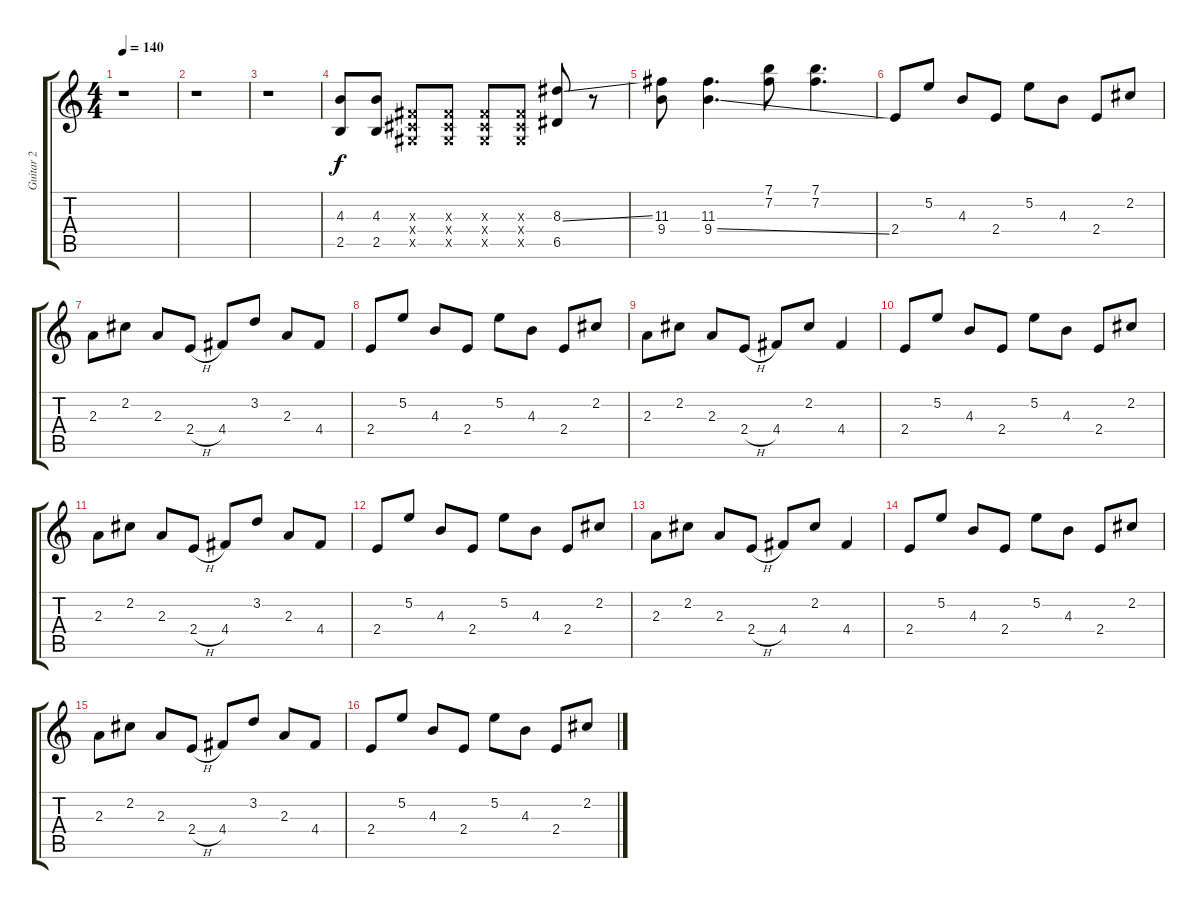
\track ("Guitar 2            " "Guitar 2  ") {instrument electricguitarclean}
\staff {score tabs}
\tuning (E4 B3 G3 D3 A2 E2) {hide}
\ts (4 4)
\tempo 140
\clef g2
\ks c
r.1{dy f} |
r.1 |
r.1 |
(4.3 2.5).8 (4.3 2.5).8 (-1.3{x} -1.4{x} -1.5{x}).8 (-1.3{x} -1.4{x} -1.5{x}).8 (-1.3{x} -1.4{x} -1.5{x}).8 (-1.3{x} -1.4{x} -1.5{x}).8 (8.3{ss} 6.5).8 r.8 |
(11.3 9.4).8 (11.3 9.4{ss}).4{d} (7.1 7.2).8 (7.1 7.2).4{d} |
2.4.8 5.2.8 4.3.8 2.4.8 5.2.8 4.3.8 2.4.8 2.2.8 |
2.3.8 2.2.8 2.3.8 2.4{h}.8 4.4.8 3.2.8 2.3.8 4.4.8 |
2.4.8 5.2.8 4.3.8 2.4.8 5.2.8 4.3.8 2.4.8 2.2.8 |
2.3.8 2.2.8 2.3.8 2.4{h}.8 4.4.8 2.2.8 4.4.4 |
2.4.8 5.2.8 4.3.8 2.4.8 5.2.8 4.3.8 2.4.8 2.2.8 |
2.3.8 2.2.8 2.3.8 2.4{h}.8 4.4.8 3.2.8 2.3.8 4.4.8 |
2.4.8 5.2.8 4.3.8 2.4.8 5.2.8 4.3.8 2.4.8 2.2.8 |
2.3.8 2.2.8 2.3.8 2.4{h}.8 4.4.8 2.2.8 4.4.4 |
2.4.8 5.2.8 4.3.8 2.4.8 5.2.8 4.3.8 2.4.8 2.2.8 |
2.3.8 2.2.8 2.3.8 2.4{h}.8 4.4.8 3.2.8 2.3.8 4.4.8 |
2.4.8 5.2.8 4.3.8 2.4.8 5.2.8 4.3.8 2.4.8 2.2.8
